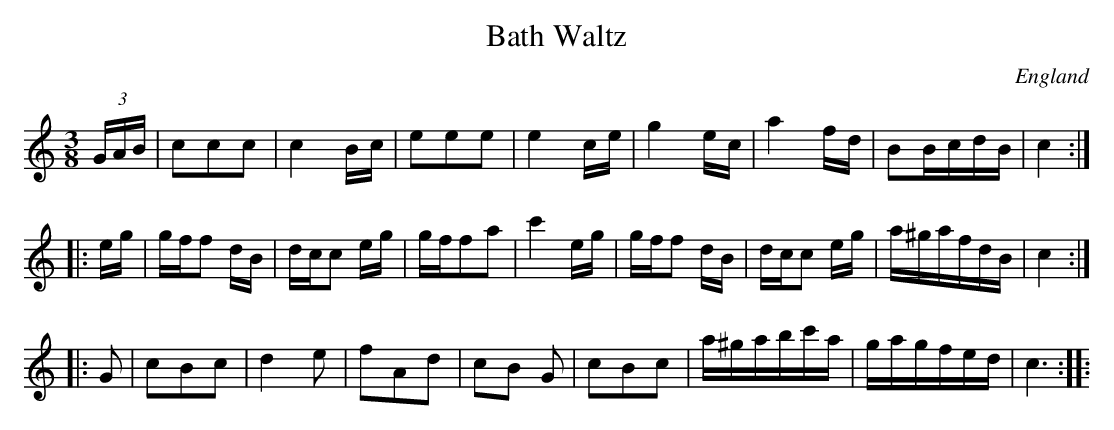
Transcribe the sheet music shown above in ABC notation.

X:1
T:Bath Waltz
L:1/16
M:3/8
O:England
K:C
(3GAB |\
c2c2c2 | c4 Bc | e2e2e2 | e4 ce |\
g4 ec  | a4 fd | B2BcdB | c4 :|
|:eg |\
gff2 dB | dcc2 eg  | gff2a2 | c'4 eg |\
gff2 dB| dcc2 eg | a^gafdB | c4 :|
|:G2 |\
c2B2c2 | d4 e2 | f2A2d2 | c2B2 G2 | \
c2B2c2 | a^gabc'a | gagfed | c6 ::
